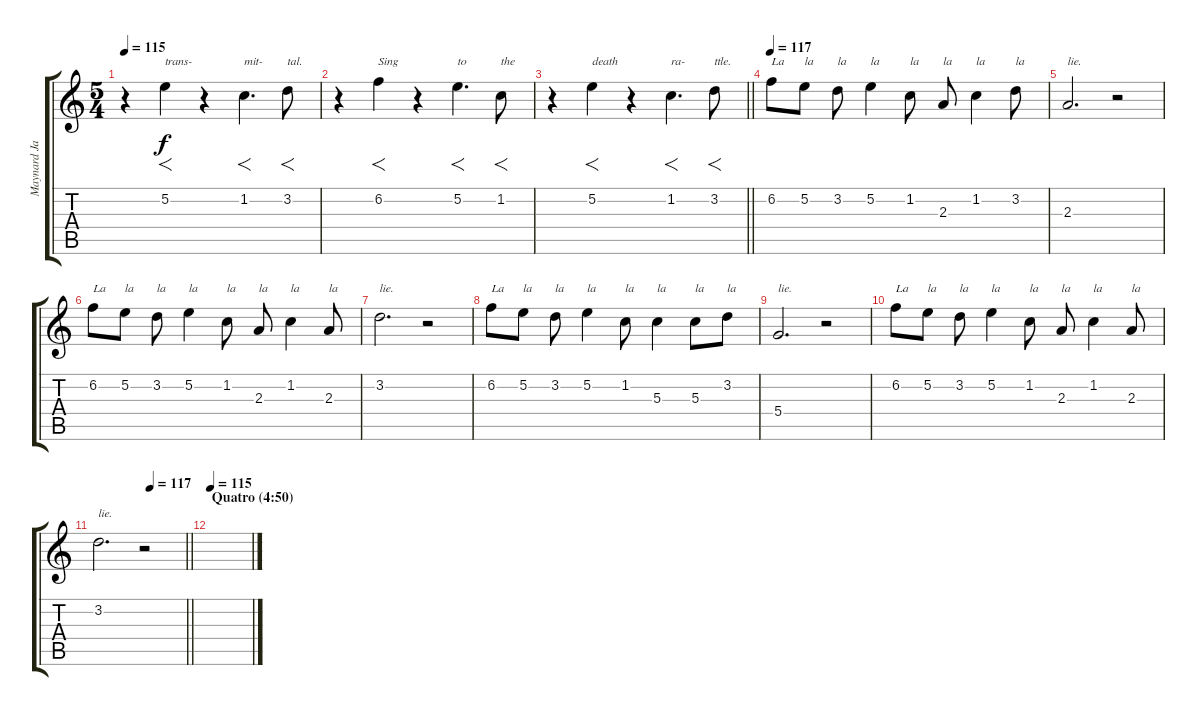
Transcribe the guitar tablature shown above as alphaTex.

\track ("Maynard James Keenan" "Maynard Ja") {instrument electricguitarjazz}
\staff {score tabs}
\tuning (E4 B3 G3 D3 A2 E2) {hide}
\ts (5 4)
\tempo 115
\clef g2
\ks c
r.4{dy f} 5.2.4{f txt "trans-"} r.4 1.2.4{f d txt "mit-"} 3.2.8{f txt "tal."} |
r.4 6.2.4{f txt "Sing"} r.4 5.2.4{f d txt "to"} 1.2.8{f txt "the"} |
\barLineRight lightlight
r.4 5.2.4{f txt "death"} r.4 1.2.4{f d txt "ra-"} 3.2.8{f txt "ttle."} |
\tempo 117
6.2.8{txt "La"} 5.2.8{txt "la"} 3.2.8{txt "la"} 5.2.4{txt "la"} 1.2.8{txt "la"} 2.3.8{txt "la"} 1.2.4{txt "la"} 3.2.8{txt "la"} |
2.3.2{d txt "lie."} r.2 |
6.2.8{txt "La"} 5.2.8{txt "la"} 3.2.8{txt "la"} 5.2.4{txt "la"} 1.2.8{txt "la"} 2.3.8{txt "la"} 1.2.4{txt "la"} 2.3.8{txt "la"} |
3.2.2{d txt "lie."} r.2 |
6.2.8{txt "La"} 5.2.8{txt "la"} 3.2.8{txt "la"} 5.2.4{txt "la"} 1.2.8{txt "la"} 5.3.4{txt "la"} 5.3.8{txt "la"} 3.2.8{txt "la"} |
5.4.2{d txt "lie."} r.2 |
6.2.8{txt "La"} 5.2.8{txt "la"} 3.2.8{txt "la"} 5.2.4{txt "la"} 1.2.8{txt "la"} 2.3.8{txt "la"} 1.2.4{txt "la"} 2.3.8{txt "la"} |
\tempo (117 0.6)
\barLineRight lightlight
3.2.2{d txt "lie."} r.2 |
\section ("" "Quatro (4:50)")
\tempo 115
